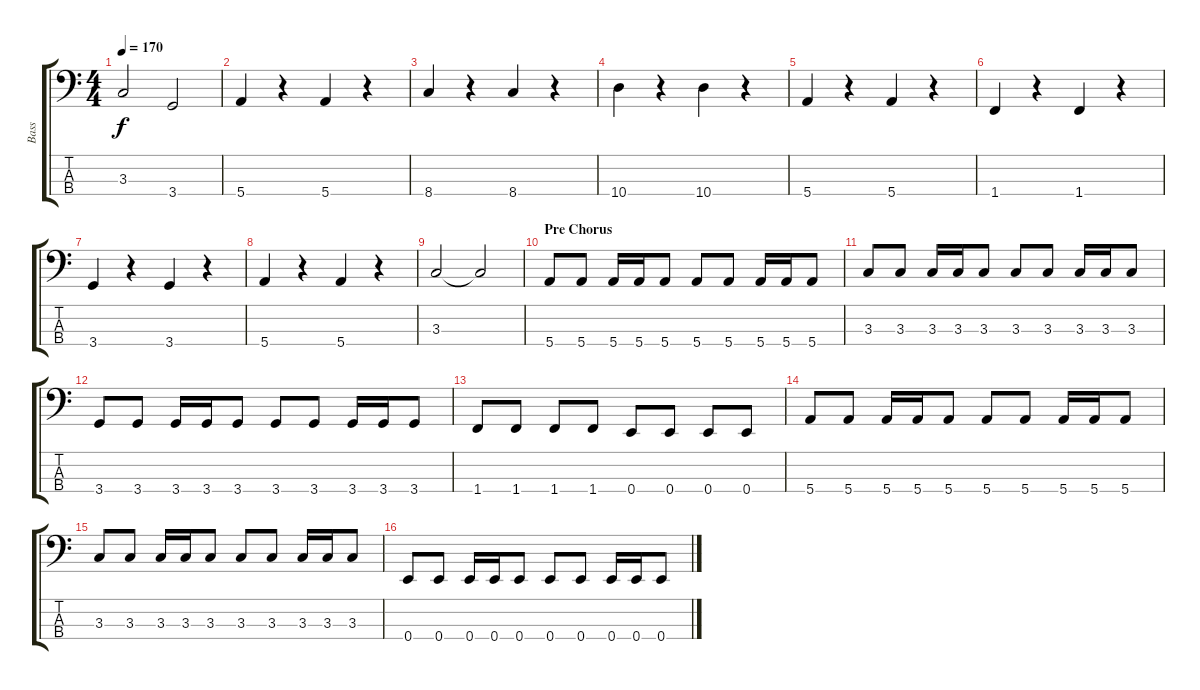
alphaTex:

\track ("Bass" "Bass") {instrument electricbasspick}
\staff {score tabs}
\tuning (G2 D2 A1 E1) {hide}
\ts (4 4)
\tempo 170
\clef f4
\ks c
3.3.2{dy f} 3.4.2 |
5.4.4 r.4 5.4.4 r.4 |
8.4.4 r.4 8.4.4 r.4 |
10.4.4 r.4 10.4.4 r.4 |
5.4.4 r.4 5.4.4 r.4 |
1.4.4 r.4 1.4.4 r.4 |
3.4.4 r.4 3.4.4 r.4 |
5.4.4 r.4 5.4.4 r.4 |
3.3.2 3.3{t}.2 |
\section ("" "Pre Chorus")
5.4.8 5.4.8 5.4.16 5.4.16 5.4.8 5.4.8 5.4.8 5.4.16 5.4.16 5.4.8 |
3.3.8 3.3.8 3.3.16 3.3.16 3.3.8 3.3.8 3.3.8 3.3.16 3.3.16 3.3.8 |
3.4.8 3.4.8 3.4.16 3.4.16 3.4.8 3.4.8 3.4.8 3.4.16 3.4.16 3.4.8 |
1.4.8 1.4.8 1.4.8 1.4.8 0.4.8 0.4.8 0.4.8 0.4.8 |
5.4.8 5.4.8 5.4.16 5.4.16 5.4.8 5.4.8 5.4.8 5.4.16 5.4.16 5.4.8 |
3.3.8 3.3.8 3.3.16 3.3.16 3.3.8 3.3.8 3.3.8 3.3.16 3.3.16 3.3.8 |
0.4.8 0.4.8 0.4.16 0.4.16 0.4.8 0.4.8 0.4.8 0.4.16 0.4.16 0.4.8
